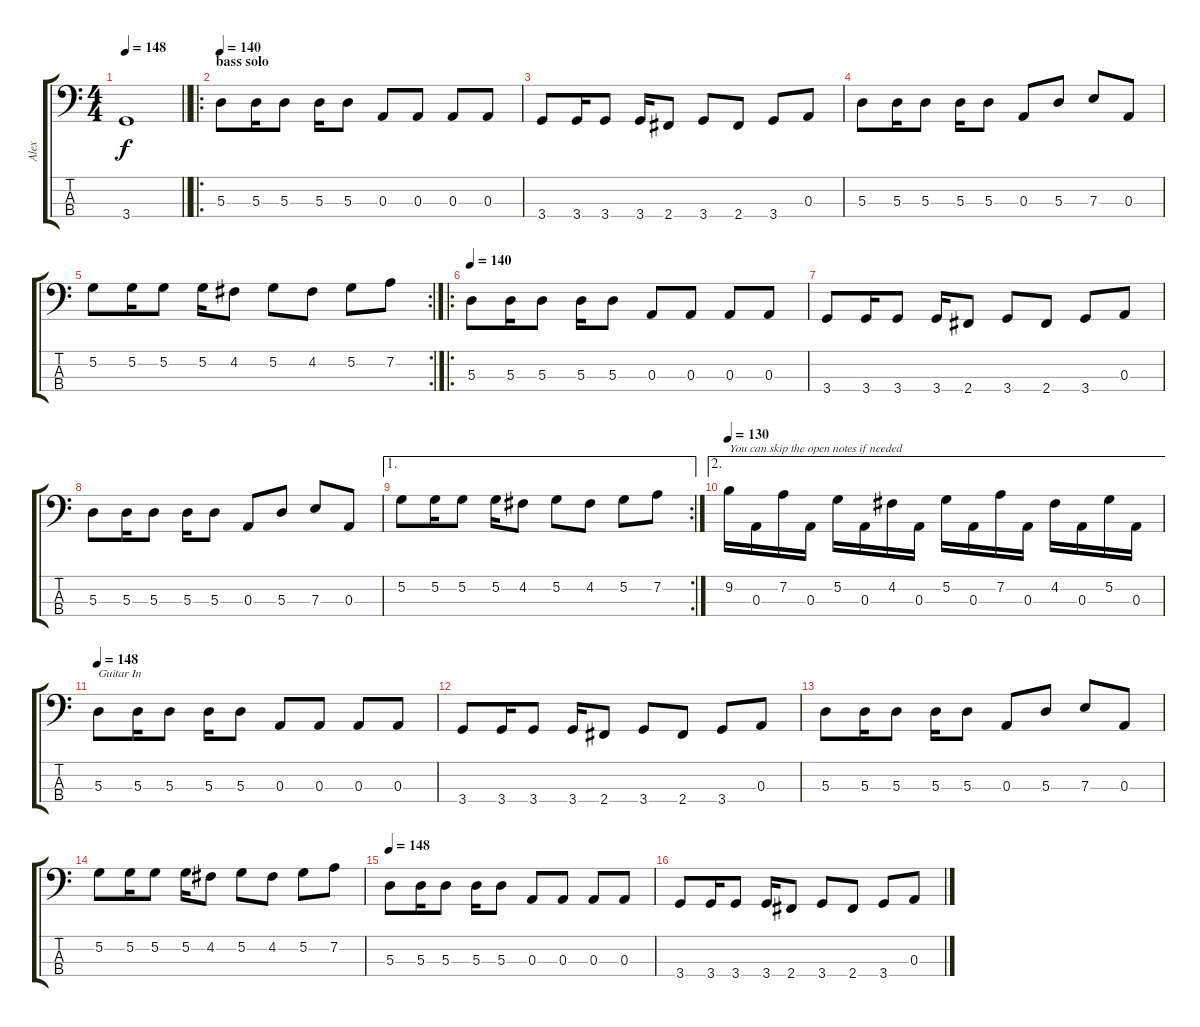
\track ("Alex" "Alex") {instrument electricbassfinger}
\staff {score tabs}
\tuning (G2 D2 A1 E1) {hide}
\ts (4 4)
\tempo 148
\clef f4
\barLineRight lightlight
\ks c
3.4{t}.1{dy f} |
\ro
\section ("" "bass solo")
\tempo 140
5.3.8{instrument electricbassfinger} 5.3.16 5.3.8 5.3.16 5.3.8 0.3.8 0.3.8 0.3.8 0.3.8 |
3.4.8 3.4.16 3.4.8 3.4.16 2.4.8 3.4.8 2.4.8 3.4.8 0.3.8 |
5.3.8 5.3.16 5.3.8 5.3.16 5.3.8 0.3.8 5.3.8 7.3.8 0.3.8 |
\rc 2
5.2.8 5.2.16 5.2.8 5.2.16 4.2.8 5.2.8 4.2.8 5.2.8 7.2.8 |
\ro
\tempo 140
5.3.8{instrument electricbassfinger} 5.3.16 5.3.8 5.3.16 5.3.8 0.3.8 0.3.8 0.3.8 0.3.8 |
3.4.8 3.4.16 3.4.8 3.4.16 2.4.8 3.4.8 2.4.8 3.4.8 0.3.8 |
5.3.8 5.3.16 5.3.8 5.3.16 5.3.8 0.3.8 5.3.8 7.3.8 0.3.8 |
\ae 1
\rc 2
5.2.8 5.2.16 5.2.8 5.2.16 4.2.8 5.2.8 4.2.8 5.2.8 7.2.8 |
\ae 2
\tempo 130
9.2.16{txt "You can skip the open notes if needed"} 0.3.16 7.2.16 0.3.16 5.2.16 0.3.16 4.2.16 0.3.16 5.2.16 0.3.16 7.2.16 0.3.16 4.2.16 0.3.16 5.2.16 0.3.16 |
\tempo 148
5.3.8{txt "Guitar In"} 5.3.16 5.3.8 5.3.16 5.3.8 0.3.8 0.3.8 0.3.8 0.3.8 |
3.4.8 3.4.16 3.4.8 3.4.16 2.4.8 3.4.8 2.4.8 3.4.8 0.3.8 |
5.3.8 5.3.16 5.3.8 5.3.16 5.3.8 0.3.8 5.3.8 7.3.8 0.3.8 |
5.2.8 5.2.16 5.2.8 5.2.16 4.2.8 5.2.8 4.2.8 5.2.8 7.2.8 |
\tempo 148
5.3.8 5.3.16 5.3.8 5.3.16 5.3.8 0.3.8 0.3.8 0.3.8 0.3.8 |
3.4.8 3.4.16 3.4.8 3.4.16 2.4.8 3.4.8 2.4.8 3.4.8 0.3.8
